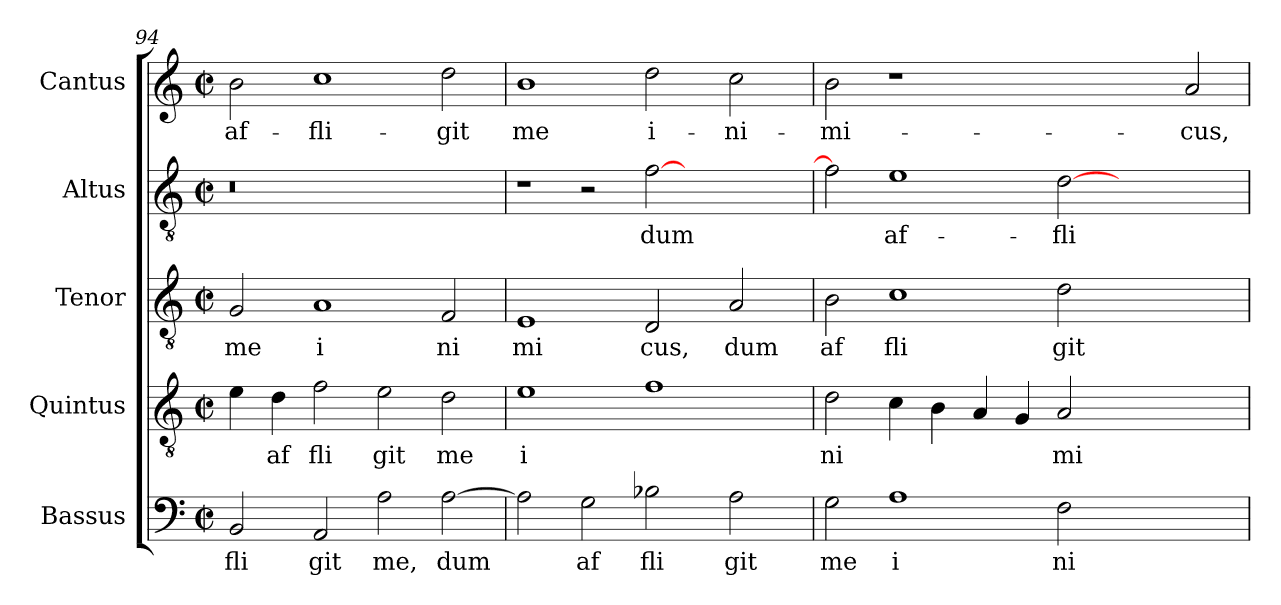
**kern	**text	**kern	**text	**kern	**text	**kern	**text	**kern	**text
*part5	*part5	*part4	*part4	*part3	*part3	*part2	*part2	*part1	*part1
*staff5	*staff5	*staff4	*staff4	*staff3	*staff3	*staff2	*staff2	*staff1	*staff1
*I"Bassus	*	*I"Quintus	*	*I"Tenor	*	*I"Altus	*	*I"Cantus	*
*clefF4	*	*clefGv2	*	*clefGv2	*	*clefGv2	*	*clefG2	*
*M2/2	*	*M2/2	*	*M2/2	*	*M2/2	*	*M2/2	*
*met(c|)	*	*met(c|)	*	*met(c|)	*	*met(c|)	*	*met(c|)	*
=94	=94	=94	=94	=94	=94	=94	=94	=94	=94
!	!LO:LY:b:cj	!	!	!	!LO:LY:b:cj	!	!	!	!LO:LY:b:cj
2BB/	fli	4e\	.	2G/	me	0r	.	2b\	af-
!	!	!	!LO:LY:b:cj	!	!	!	!	!	!
.	.	4d\	af	.	.	.	.	.	.
!	!LO:LY:b:cj	!	!LO:LY:b:cj	!	!LO:LY:b:cj	!	!	!	!LO:LY:b:cj
2AA/	git	2f\	fli	1A	i	.	.	1cc	-fli-
!	!LO:LY:b:cj	!	!LO:LY:b:cj	!	!	!	!	!	!
2A\	me,	2e\	git	.	.	.	.	.	.
!	!LO:LY:b	!	!LO:LY:b:cj	!	!LO:LY:b:cj	!	!	!	!LO:LY:b:cj
[>2A\	dum	2d\	me	2F/	ni	.	.	2dd\	-git
=95	=95	=95	=95	=95	=95	=95	=95	=95	=95
!	!	!	!LO:LY:b:rj	!	!LO:LY:b:cj	!LO:N:vis=1	!	!	!LO:LY:b:cj
2A\]	.	1e	i	1E	mi	2r	.	1b	me
!	!LO:LY:b:cj	!	!	!	!	!	!	!	!
2G\	af	.	.	.	.	2r	.	.	.
!	!LO:LY:b:cj	!	!	!	!LO:LY:b:cj	!LO:N:vis=2	!LO:LY:b	!	!LO:LY:b:cj
2B-X\	fli	1f	.	2D/	cus,	[>4f\	dum	2dd\	i-
.	.	.	.	.	.	2.ryy	.	.	.
!	!LO:LY:b:cj	!	!	!LO:N:vis=2	!LO:LY:b:cj	!	!	!LO:N:vis=2	!LO:LY:b:cj
2A\	git	.	.	4A/	dum	.	.	4cc\	-ni-
.	.	.	.	4ryy	.	.	.	4ryy	.
=96	=96	=96	=96	=96	=96	=96	=96	=96	=96
!	!LO:LY:b:cj	!	!LO:LY:b:cj	!	!LO:LY:b:cj	!	!	!	!LO:LY:b:cj
2G\	me	2d\	ni	2B\	af	2f\]	.	2b\	-mi-
!	!LO:LY:b:cj	!	!	!	!LO:LY:b:cj	!	!LO:LY:b:cj	!LO:N:vis=1	!
1A	i	4c\	.	1c	fli	1e	af-	0r	.
.	.	4B\	.	.	.	.	.	.	.
.	.	4A/	.	.	.	.	.	.	.
.	.	4G/	.	.	.	.	.	.	.
!	!LO:LY:b:cj	!	!LO:LY:b:cj	!	!LO:LY:b:cj	!	!LO:LY:b:cj	!	!
2F\	ni	2A/	mi	2d\	git	[>2d\	-fli-	.	.
1ryy	.	1ryy	.	1ryy	.	1ryy	.	.	.
!	!	!	!	!	!	!	!	!	!LO:LY:b:cj
.	.	.	.	.	.	.	.	2a/	-cus,
=	=	=	=	=	=	=	=	=	=
*-	*-	*-	*-	*-	*-	*-	*-	*-	*-
